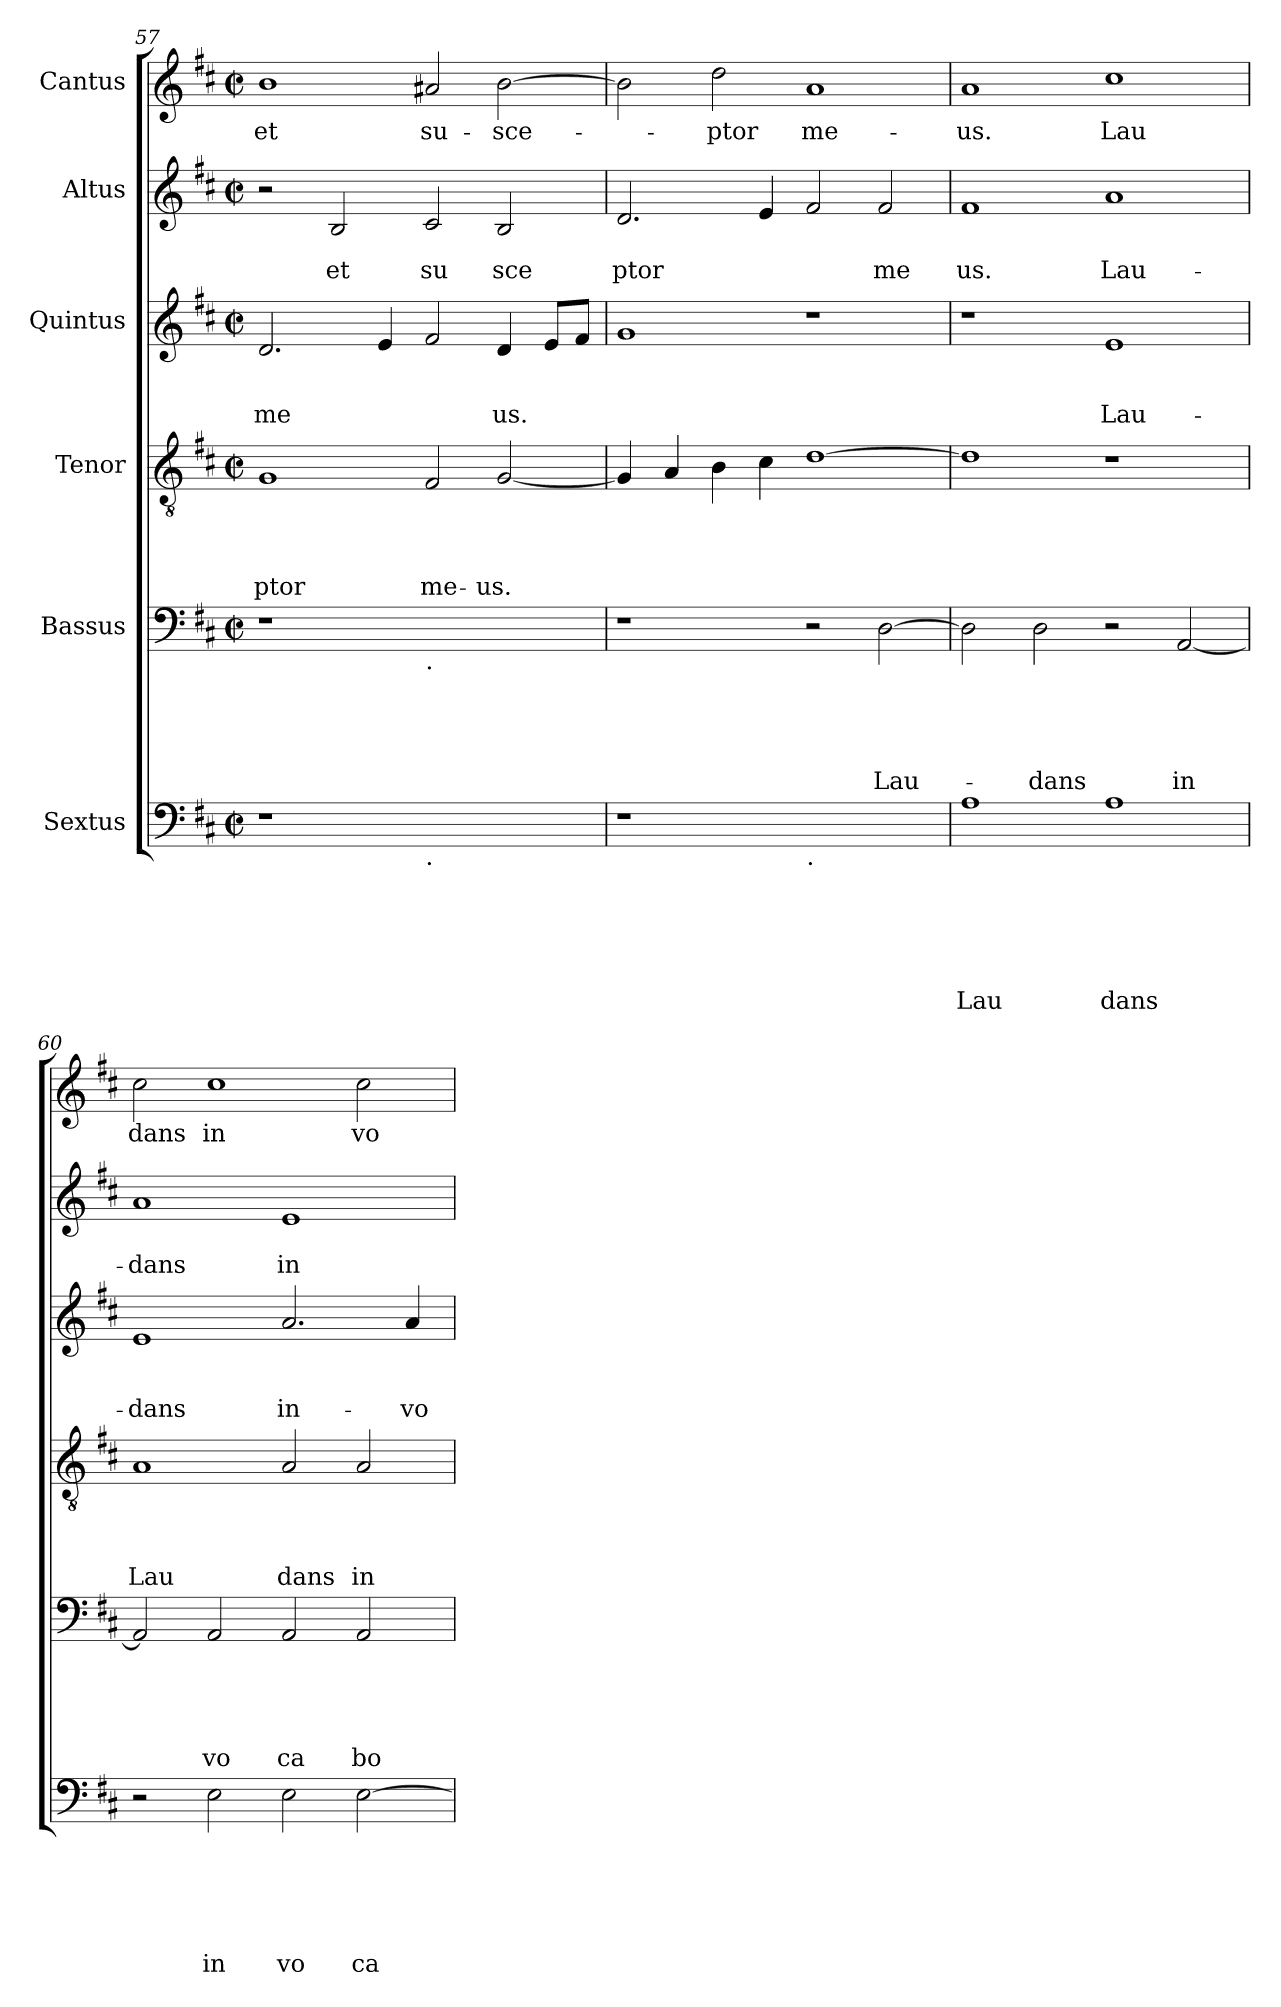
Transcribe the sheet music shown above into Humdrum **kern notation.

**kern	**text	**text	**text	**text	**text	**text	**kern	**text	**text	**text	**text	**text	**kern	**text	**text	**text	**text	**kern	**text	**text	**text	**kern	**text	**text	**kern	**text
*part6	*part6	*part6	*part6	*part6	*part6	*part6	*part5	*part5	*part5	*part5	*part5	*part5	*part4	*part4	*part4	*part4	*part4	*part3	*part3	*part3	*part3	*part2	*part2	*part2	*part1	*part1
*staff6	*staff6	*staff6	*staff6	*staff6	*staff6	*staff6	*staff5	*staff5	*staff5	*staff5	*staff5	*staff5	*staff4	*staff4	*staff4	*staff4	*staff4	*staff3	*staff3	*staff3	*staff3	*staff2	*staff2	*staff2	*staff1	*staff1
*I"Sextus	*	*	*	*	*	*	*I"Bassus	*	*	*	*	*	*I"Tenor	*	*	*	*	*I"Quintus	*	*	*	*I"Altus	*	*	*I"Cantus	*
*clefF4	*	*	*	*	*	*	*clefF4	*	*	*	*	*	*clefGv2	*	*	*	*	*clefG2	*	*	*	*clefG2	*	*	*clefG2	*
*k[f#c#]	*	*	*	*	*	*	*k[f#c#]	*	*	*	*	*	*k[f#c#]	*	*	*	*	*k[f#c#]	*	*	*	*k[f#c#]	*	*	*k[f#c#]	*
*D:	*	*	*	*	*	*	*D:	*	*	*	*	*	*D:	*	*	*	*	*D:	*	*	*	*D:	*	*	*D:	*
*M2/2	*	*	*	*	*	*	*M2/2	*	*	*	*	*	*M2/2	*	*	*	*	*M2/2	*	*	*	*M2/2	*	*	*M2/2	*
*met(c|)	*	*	*	*	*	*	*met(c|)	*	*	*	*	*	*met(c|)	*	*	*	*	*met(c|)	*	*	*	*met(c|)	*	*	*met(c|)	*
=57	=57	=57	=57	=57	=57	=57	=57	=57	=57	=57	=57	=57	=57	=57	=57	=57	=57	=57	=57	=57	=57	=57	=57	=57	=57	=57
!	!	!	!	!	!	!	!	!	!	!	!	!	!	!	!	!	!LO:LY:b	!	!	!	!LO:LY:b	!	!	!	!	!LO:LY:b
1r	.	.	.	.	.	.	1r	.	.	.	.	.	1G	.	.	.	-ptor	2.d/	.	.	me	2r	.	.	1b	et
!	!	!	!	!	!	!	!	!	!	!	!	!	!	!	!	!	!	!	!	!	!	!	!	!LO:LY:b	!	!
.	.	.	.	.	.	.	.	.	.	.	.	.	.	.	.	.	.	.	.	.	.	2B/	.	et	.	.
.	.	.	.	.	.	.	.	.	.	.	.	.	.	.	.	.	.	4e/	.	.	.	.	.	.	.	.
!	!	!	!	!	!	!	!LO:TX:b:t=.	!	!	!	!	!	!	!	!	!	!	!	!	!	!	!	!	!	!	!
!LO:TX:b:t=.	!	!	!	!	!	!	!	!	!	!	!	!	!	!	!	!	!	!	!	!	!	!	!	!	!	!
!	!	!	!	!	!	!	!	!	!	!	!	!	!	!	!	!	!LO:LY:b	!	!	!	!	!	!	!LO:LY:b	!	!LO:LY:b
1ryy	.	.	.	.	.	.	1ryy	.	.	.	.	.	2F#/	.	.	.	me-	2f#/	.	.	.	2c#/	.	su	2a#X/	su-
!	!	!	!	!	!	!	!	!	!	!	!	!	!	!	!	!	!LO:LY:b	!	!	!	!LO:LY:b	!	!	!LO:LY:b	!	!LO:LY:b
.	.	.	.	.	.	.	.	.	.	.	.	.	[<2G/	.	.	.	-us.	4d/	.	.	us.	2B/	.	sce	[>2b\	-sce-
.	.	.	.	.	.	.	.	.	.	.	.	.	.	.	.	.	.	8e/L	.	.	.	.	.	.	.	.
.	.	.	.	.	.	.	.	.	.	.	.	.	.	.	.	.	.	8f#/J	.	.	.	.	.	.	.	.
=58	=58	=58	=58	=58	=58	=58	=58	=58	=58	=58	=58	=58	=58	=58	=58	=58	=58	=58	=58	=58	=58	=58	=58	=58	=58	=58
!	!	!	!	!	!	!	!	!	!	!	!	!	!	!	!	!	!	!	!	!	!	!	!	!LO:LY:b	!	!
1r	.	.	.	.	.	.	1r	.	.	.	.	.	4G/]	.	.	.	.	1g	.	.	.	2.d/	.	ptor	2b\]	.
.	.	.	.	.	.	.	.	.	.	.	.	.	4A/	.	.	.	.	.	.	.	.	.	.	.	.	.
!	!	!	!	!	!	!	!	!	!	!	!	!	!	!	!	!	!	!	!	!	!	!	!	!	!	!LO:LY:b
.	.	.	.	.	.	.	.	.	.	.	.	.	4B\	.	.	.	.	.	.	.	.	.	.	.	2dd\	-ptor
.	.	.	.	.	.	.	.	.	.	.	.	.	4c#\	.	.	.	.	.	.	.	.	4e/	.	.	.	.
!LO:TX:b:t=.	!	!	!	!	!	!	!	!	!	!	!	!	!	!	!	!	!	!	!	!	!	!	!	!	!	!
!	!	!	!	!	!	!	!	!	!	!	!	!	!	!	!	!	!	!	!	!	!	!	!	!	!	!LO:LY:b
1ryy	.	.	.	.	.	.	2r	.	.	.	.	.	[<1d	.	.	.	.	1r	.	.	.	2f#/	.	.	1a	me-
!	!	!	!	!	!	!	!	!	!	!	!	!LO:LY:b	!	!	!	!	!	!	!	!	!	!	!	!LO:LY:b	!	!
.	.	.	.	.	.	.	[<2D\	.	.	.	.	Lau-	.	.	.	.	.	.	.	.	.	2f#/	.	me	.	.
!!LO:PB:g=z
=59	=59	=59	=59	=59	=59	=59	=59	=59	=59	=59	=59	=59	=59	=59	=59	=59	=59	=59	=59	=59	=59	=59	=59	=59	=59	=59
!	!	!	!	!	!	!LO:LY:b	!	!	!	!	!	!	!	!	!	!	!	!	!	!	!	!	!	!LO:LY:b	!	!LO:LY:b
1A	.	.	.	.	.	Lau	2D\]	.	.	.	.	.	1d]	.	.	.	.	1r	.	.	.	1f#	.	us.	1a	-us.
!	!	!	!	!	!	!	!	!	!	!	!	!LO:LY:b	!	!	!	!	!	!	!	!	!	!	!	!	!	!
.	.	.	.	.	.	.	2D\	.	.	.	.	-dans	.	.	.	.	.	.	.	.	.	.	.	.	.	.
!	!	!	!	!	!	!LO:LY:b	!	!	!	!	!	!	!	!	!	!	!	!	!	!	!LO:LY:b	!	!	!LO:LY:b	!	!LO:LY:b
1A	.	.	.	.	.	dans	2r	.	.	.	.	.	1r	.	.	.	.	1e	.	.	Lau-	1a	.	Lau-	1cc#	Lau
!	!	!	!	!	!	!	!	!	!	!	!	!LO:LY:b	!	!	!	!	!	!	!	!	!	!	!	!	!	!
.	.	.	.	.	.	.	[<2AA/	.	.	.	.	in	.	.	.	.	.	.	.	.	.	.	.	.	.	.
=60	=60	=60	=60	=60	=60	=60	=60	=60	=60	=60	=60	=60	=60	=60	=60	=60	=60	=60	=60	=60	=60	=60	=60	=60	=60	=60
!	!	!	!	!	!	!	!	!	!	!	!	!	!	!	!	!	!LO:LY:b	!	!	!	!LO:LY:b	!	!	!LO:LY:b	!	!LO:LY:b
2r	.	.	.	.	.	.	2AA/]	.	.	.	.	.	1A	.	.	.	Lau	1e	.	.	-dans	1a	.	-dans	2cc#\	dans
!	!	!	!	!	!	!LO:LY:b	!	!	!	!	!	!LO:LY:b	!	!	!	!	!	!	!	!	!	!	!	!	!	!LO:LY:b
2E\	.	.	.	.	.	in	2AA/	.	.	.	.	vo	.	.	.	.	.	.	.	.	.	.	.	.	1cc#	in
!	!	!	!	!	!	!LO:LY:b	!	!	!	!	!	!LO:LY:b	!	!	!	!	!LO:LY:b	!	!	!	!LO:LY:b	!	!	!LO:LY:b	!	!
2E\	.	.	.	.	.	vo	2AA/	.	.	.	.	ca	2A/	.	.	.	dans	2.a/	.	.	in-	1e	.	in-	.	.
!	!	!	!	!	!	!LO:LY:b	!	!	!	!	!	!LO:LY:b	!	!	!	!	!LO:LY:b	!	!	!	!	!	!	!	!	!LO:LY:b
[>2E\	.	.	.	.	.	ca	2AA/	.	.	.	.	bo	2A/	.	.	.	in	.	.	.	.	.	.	.	2cc#\	vo
!	!	!	!	!	!	!	!	!	!	!	!	!	!	!	!	!	!	!	!	!	!LO:LY:b	!	!	!	!	!
.	.	.	.	.	.	.	.	.	.	.	.	.	.	.	.	.	.	4a/	.	.	-vo-	.	.	.	.	.
=	=	=	=	=	=	=	=	=	=	=	=	=	=	=	=	=	=	=	=	=	=	=	=	=	=	=
*-	*-	*-	*-	*-	*-	*-	*-	*-	*-	*-	*-	*-	*-	*-	*-	*-	*-	*-	*-	*-	*-	*-	*-	*-	*-	*-
